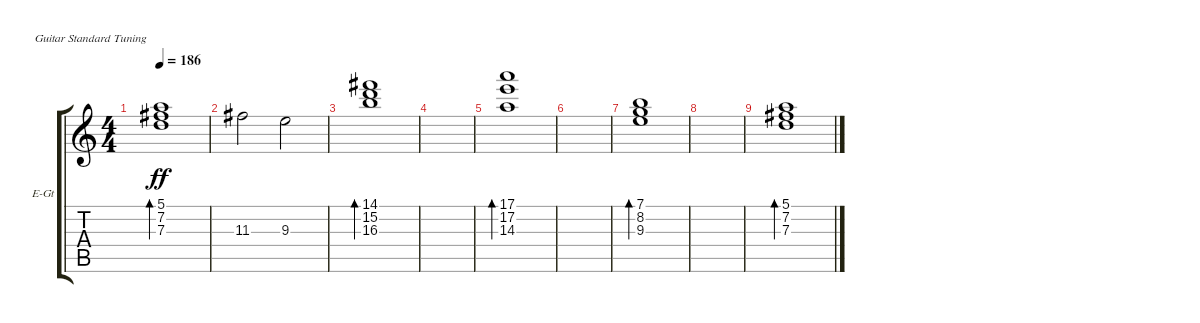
\defaultSystemsLayout 4
\bracketExtendMode groupsimilarinstruments
\firstSystemTrackNameOrientation horizontal
\otherSystemsTrackNameOrientation horizontal
\track ("Electric Guitar (Fills)" "E-Gt") {instrument electricguitarclean}
\staff {score tabs}
\tuning (E4 B3 G3 D3 A2 E2)
\ts (4 4)
\tempo 186
\clef g2
\ks c
(7.3 7.2 5.1).1{bd 237 dy ff} |
11.3.2 9.3.2 |
(16.3 15.2 14.1).1{bd 237} |
|
(14.3 17.2 17.1).1{bd 237} |
|
(9.3 8.2 7.1).1{bd 237} |
|
(7.3 7.2 5.1).1{bd 237}
